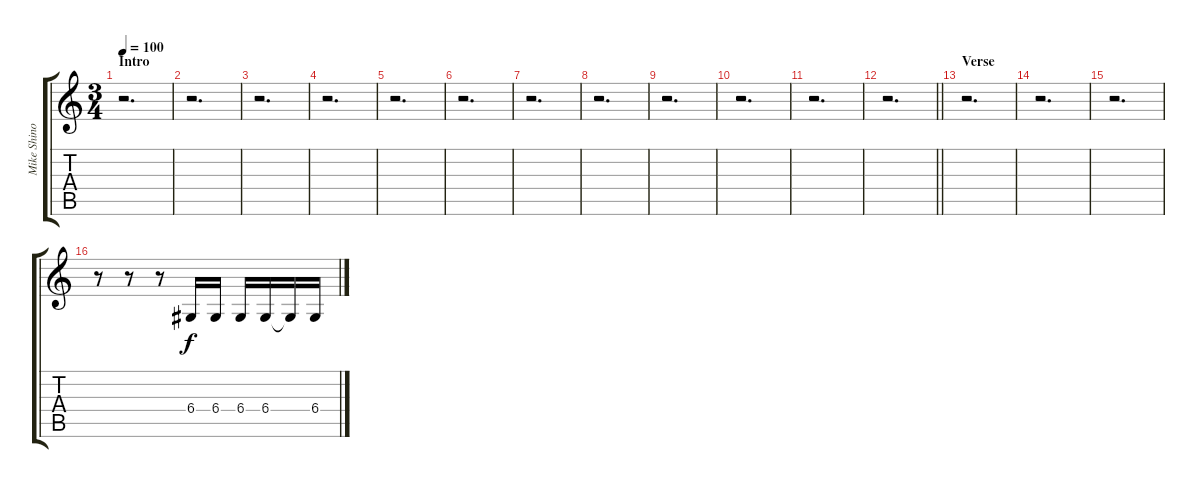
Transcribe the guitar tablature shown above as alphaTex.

\track ("Mike Shinoda" "Mike Shino") {instrument lead6voice}
\staff {score tabs}
\tuning (E4 B3 G3 D3 A2 E2) {hide}
\ts (3 4)
\section ("" "Intro")
\tempo 100
\clef g2
\ks c
r.2{d dy f instrument lead6voice} |
r.2{d} |
r.2{d} |
r.2{d} |
r.2{d} |
r.2{d} |
r.2{d} |
r.2{d} |
r.2{d} |
r.2{d} |
r.2{d} |
\barLineRight lightlight
r.2{d} |
\section ("" "Verse")
r.2{d} |
r.2{d} |
r.2{d} |
r.8 r.8 r.8 6.4.16 6.4.16 6.4.16 6.4.16 6.4{t}.16 6.4.16
